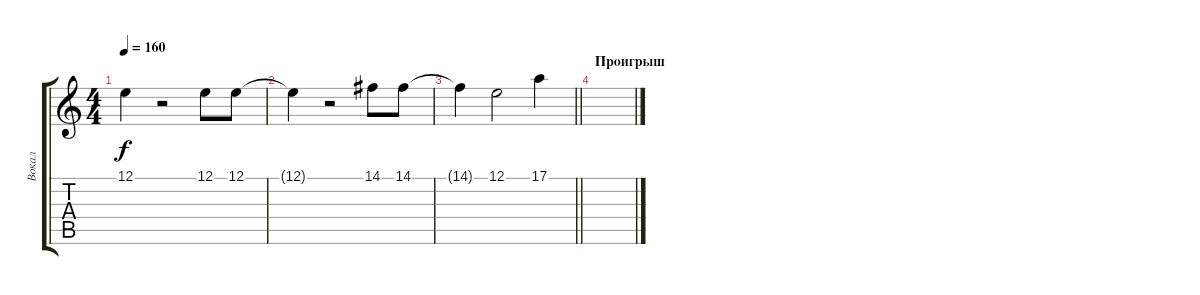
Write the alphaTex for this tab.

\track ("Вокал" "Вокал") {instrument flute}
\staff {score tabs}
\tuning (E4 B3 G3 D3 A2 E2) {hide}
\ts (4 4)
\tempo 160
\clef g2
\ks c
12.1{t}.4{dy f} r.2 12.1.8 12.1.8 |
12.1{t}.4 r.2 14.1.8 14.1.8 |
\barLineRight lightlight
14.1{t}.4 12.1.2 17.1.4 |
\section ("" "Проигрыш")
